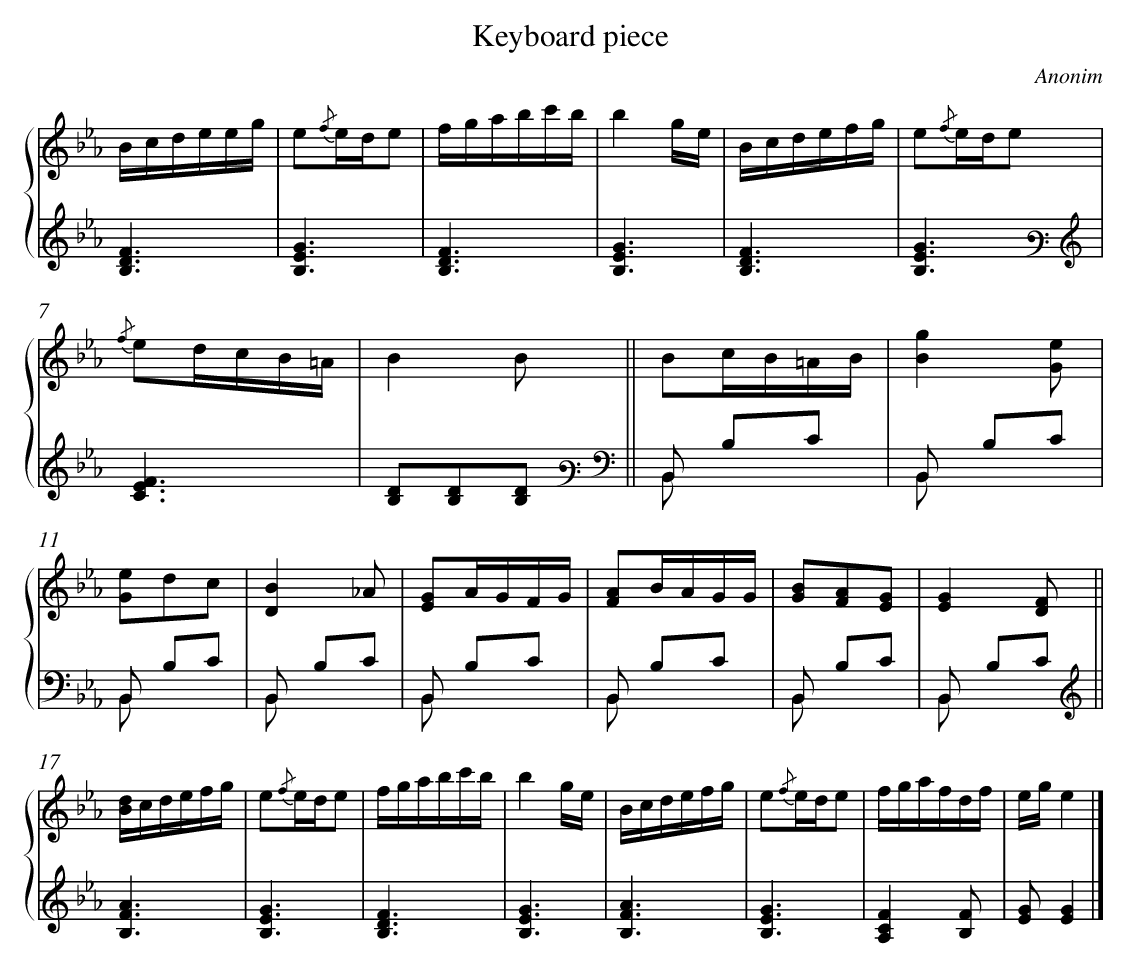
X:1
T: Keyboard piece
C: Anonim
L: 1/16
%%staves {1 2}
V: 1 clef=treble
V: 2 clef=treble
K: Eb
[V:1] Bcdeeg |
[V:2] [K:clef=treble][F6D6B,6] |
[V:1] e2{/f}ede2 |
[V:2] [G6E6B,6] |
[V:1] fgabc'b |
[V:2] [F6D6B,6] |
[V:1] b4ge |
[V:2] [G6E6B,6] |
[V:1] Bcdefg |
[V:2] [F6D6B,6] |
[V:1] e2{/f}ede2 |
[V:2] [G6E6B,6] |
[V:1] {/f} e2dcB=A |
[V:2] [K:clef=F3][K:clef=treble][F6E6C6] |
[V:1] B4B2 ||
[V:2] [D2B,2][D2B,2][D2B,2][K:clef=F3] ||
[V:1] B2cB=AB |
[V:2] [K:clef=bass]B,,2 B,2C2 & B,,2x4 |
[V:1] [g4B4][e2G2] |
[V:2] B,,2 B,2C2 & B,,2x4 |
[V:1] [e2G2]d2c2 |
[V:2] B,,2 B,2C2 & B,,2x4 |
[V:1] [B4D4]_A2 |
[V:2] B,,2 B,2C2 & B,,2x4 |
[V:1] [G2E2]AGFG |
[V:2] B,,2 B,2C2 & B,,2x4 |
[V:1] [A2F2]BAGG |
[V:2] B,,2 B,2C2 & B,,2x4 |
[V:1] [B2G2][A2F2][G2E2] |
[V:2] B,,2 B,2C2 & B,,2x4 |
[V:1] [G4E4][F2D2] ||
[V:2] B,,2 B,2C2 & B,,2x4 ||
[V:1] [dB]cdefg |
[V:2] [K:clef=treble][A6F6B,6] |
[V:1] e2{/f}ede2 |
[V:2] [G6E6B,6] |
[V:1] fgabc'b |
[V:2] [F6D6B,6] |
[V:1] b4ge |
[V:2] [G6E6B,6] |
[V:1] Bcdefg |
[V:2] [A6F6B,6] |
[V:1] e2{/f}ede2 |
[V:2] [G6E6B,6] |
[V:1] fgafdf |
[V:2] [F4C4A,4][F2B,2] |
[V:1] ege4 |]
[V:2] [G2E2][G4E4] |]
